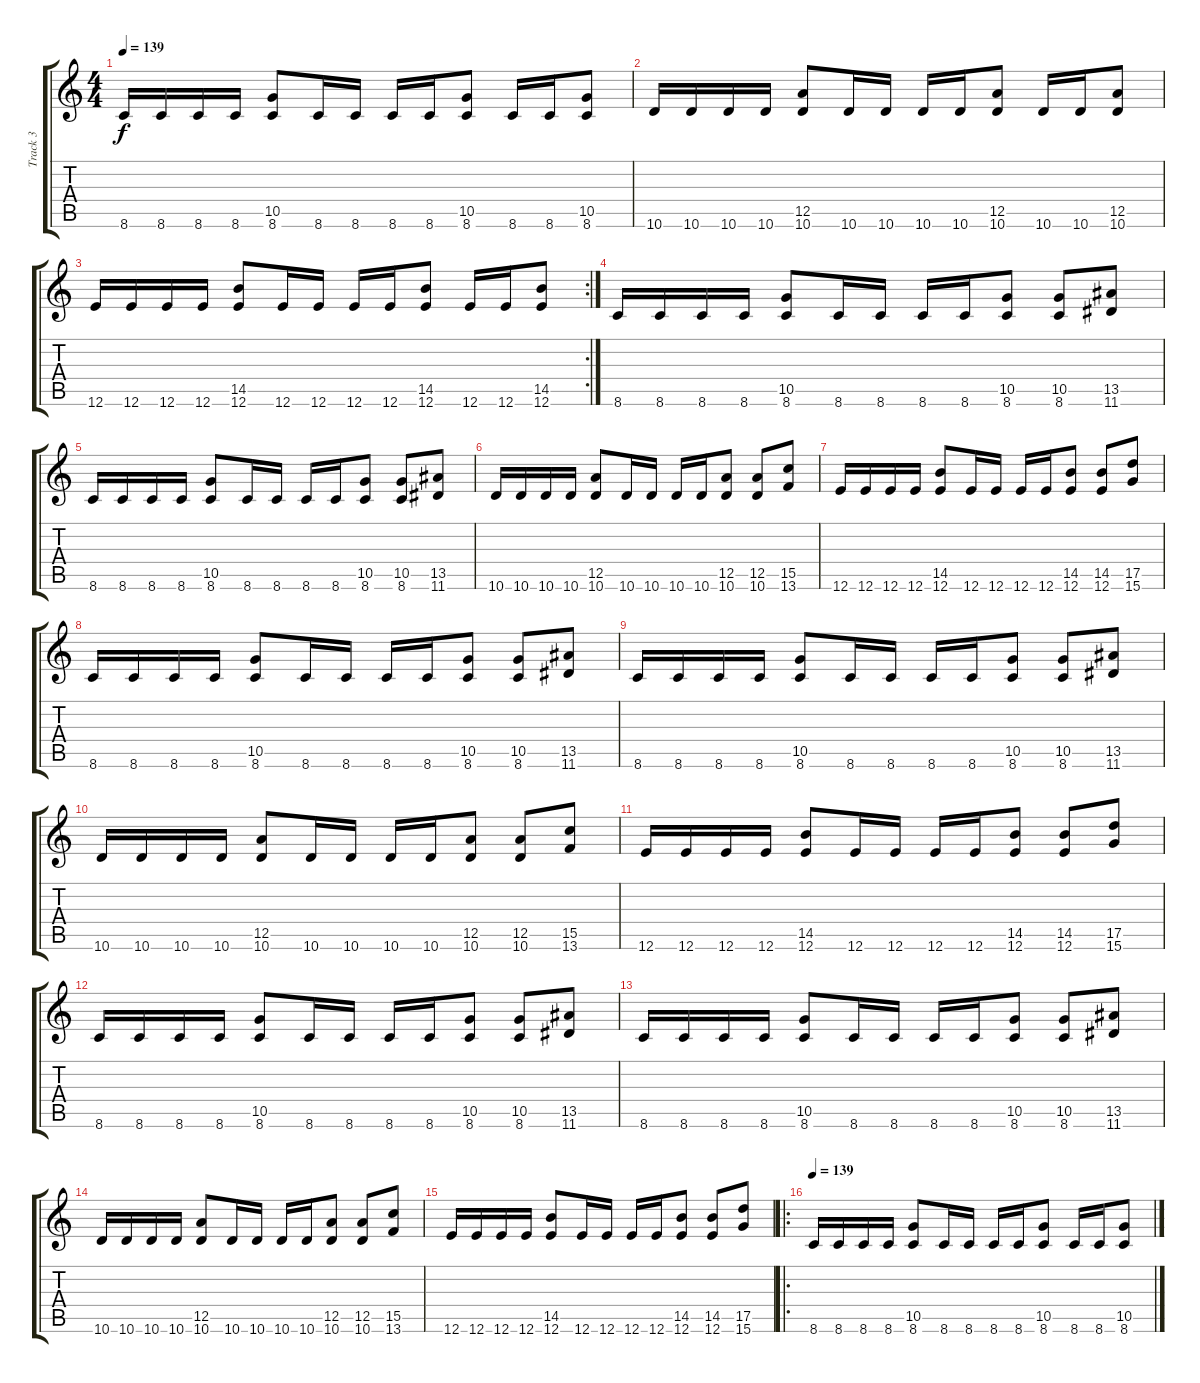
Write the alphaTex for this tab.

\track ("Track 3" "Track 3") {instrument distortionguitar}
\staff {score tabs}
\tuning (E4 B3 G3 D3 A2 E2) {hide}
\ts (4 4)
\tempo 139
\clef g2
\ks c
8.6.16{dy f} 8.6.16 8.6.16 8.6.16 (10.5 8.6).8 8.6.16 8.6.16 8.6.16 8.6.16 (10.5 8.6).8 8.6.16 8.6.16 (10.5 8.6).8 |
10.6.16 10.6.16 10.6.16 10.6.16 (12.5 10.6).8 10.6.16 10.6.16 10.6.16 10.6.16 (12.5 10.6).8 10.6.16 10.6.16 (12.5 10.6).8 |
\rc 2
12.6.16 12.6.16 12.6.16 12.6.16 (14.5 12.6).8 12.6.16 12.6.16 12.6.16 12.6.16 (14.5 12.6).8 12.6.16 12.6.16 (14.5 12.6).8 |
8.6.16 8.6.16 8.6.16 8.6.16 (10.5 8.6).8 8.6.16 8.6.16 8.6.16 8.6.16 (10.5 8.6).8 (10.5 8.6).8 (13.5 11.6).8 |
8.6.16 8.6.16 8.6.16 8.6.16 (10.5 8.6).8 8.6.16 8.6.16 8.6.16 8.6.16 (10.5 8.6).8 (10.5 8.6).8 (13.5 11.6).8 |
10.6.16 10.6.16 10.6.16 10.6.16 (12.5 10.6).8 10.6.16 10.6.16 10.6.16 10.6.16 (12.5 10.6).8 (12.5 10.6).8 (15.5 13.6).8 |
12.6.16 12.6.16 12.6.16 12.6.16 (14.5 12.6).8 12.6.16 12.6.16 12.6.16 12.6.16 (14.5 12.6).8 (14.5 12.6).8 (17.5 15.6).8 |
8.6.16 8.6.16 8.6.16 8.6.16 (10.5 8.6).8 8.6.16 8.6.16 8.6.16 8.6.16 (10.5 8.6).8 (10.5 8.6).8 (13.5 11.6).8 |
8.6.16 8.6.16 8.6.16 8.6.16 (10.5 8.6).8 8.6.16 8.6.16 8.6.16 8.6.16 (10.5 8.6).8 (10.5 8.6).8 (13.5 11.6).8 |
10.6.16 10.6.16 10.6.16 10.6.16 (12.5 10.6).8 10.6.16 10.6.16 10.6.16 10.6.16 (12.5 10.6).8 (12.5 10.6).8 (15.5 13.6).8 |
12.6.16 12.6.16 12.6.16 12.6.16 (14.5 12.6).8 12.6.16 12.6.16 12.6.16 12.6.16 (14.5 12.6).8 (14.5 12.6).8 (17.5 15.6).8 |
8.6.16 8.6.16 8.6.16 8.6.16 (10.5 8.6).8 8.6.16 8.6.16 8.6.16 8.6.16 (10.5 8.6).8 (10.5 8.6).8 (13.5 11.6).8 |
8.6.16 8.6.16 8.6.16 8.6.16 (10.5 8.6).8 8.6.16 8.6.16 8.6.16 8.6.16 (10.5 8.6).8 (10.5 8.6).8 (13.5 11.6).8 |
10.6.16 10.6.16 10.6.16 10.6.16 (12.5 10.6).8 10.6.16 10.6.16 10.6.16 10.6.16 (12.5 10.6).8 (12.5 10.6).8 (15.5 13.6).8 |
12.6.16 12.6.16 12.6.16 12.6.16 (14.5 12.6).8 12.6.16 12.6.16 12.6.16 12.6.16 (14.5 12.6).8 (14.5 12.6).8 (17.5 15.6).8 |
\ro
\tempo 139
8.6.16 8.6.16 8.6.16 8.6.16 (10.5 8.6).8 8.6.16 8.6.16 8.6.16 8.6.16 (10.5 8.6).8 8.6.16 8.6.16 (10.5 8.6).8
